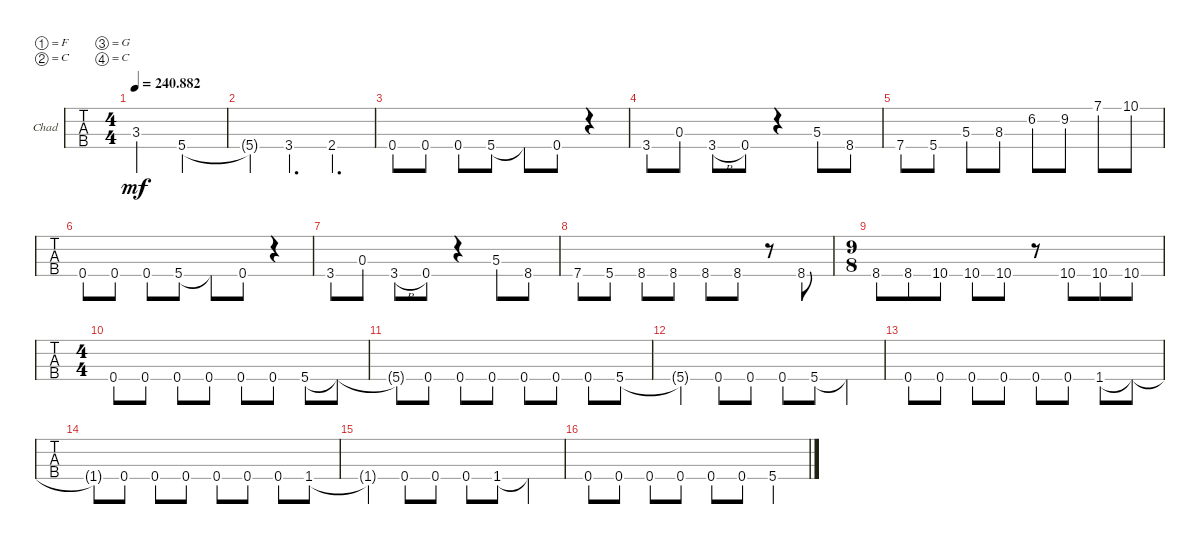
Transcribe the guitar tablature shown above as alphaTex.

\bracketExtendMode groupsimilarinstruments
\firstSystemTrackNameOrientation horizontal
\otherSystemsTrackNameOrientation horizontal
\track ("Doctor Lagorno" "Chad") {instrument electricbassfinger}
\staff {tabs}
\tuning (F2 C2 G1 C1)
\ts (4 4)
\tempo
240.882
\accidentals auto
\clef f4
\ottava regular
\simile none
\ks c
3.3{t}.2{dy mf} 5.4.2 |
5.4{t}.4 3.4.4{d} 2.4.4{d} |
0.4.8 0.4.8 0.4.8 5.4.8 5.4{t}.8 0.4.8 r.4 |
3.4.8 0.3.8 3.4{h}.8 0.4.8 r.4 5.3.8 8.4.8 |
7.4.8 5.4.8 5.3.8 8.3.8 6.2.8 9.2.8 7.1.8 10.1.8 |
0.4.8 0.4.8 0.4.8 5.4.8 5.4{t}.8 0.4.8 r.4 |
3.4.8 0.3.8 3.4{h}.8 0.4.8 r.4 5.3.8 8.4.8 |
7.4.8 5.4.8 8.4.8 8.4.8 8.4.8 8.4.8 r.8 8.4.8 |
\ts (9 8)
8.4.8 8.4.8 10.4.8 10.4.8 10.4.8 r.8 10.4.8 10.4.8 10.4.8 |
\ts (4 4)
0.4.8 0.4.8 0.4.8 0.4.8 0.4.8 0.4.8 5.4.8 5.4{t}.8 |
5.4{t}.8 0.4.8 0.4.8 0.4.8 0.4.8 0.4.8 0.4.8 5.4.8 |
5.4{t}.4 0.4.8 0.4.8 0.4.8 5.4.8 5.4{t}.4 |
0.4.8 0.4.8 0.4.8 0.4.8 0.4.8 0.4.8 1.4.8 1.4{t}.8 |
1.4{t}.8 0.4.8 0.4.8 0.4.8 0.4.8 0.4.8 0.4.8 1.4.8 |
1.4{t}.4 0.4.8 0.4.8 0.4.8 1.4.8 1.4{t}.4 |
0.4.8 0.4.8 0.4.8 0.4.8 0.4.8 0.4.8 5.4.4
